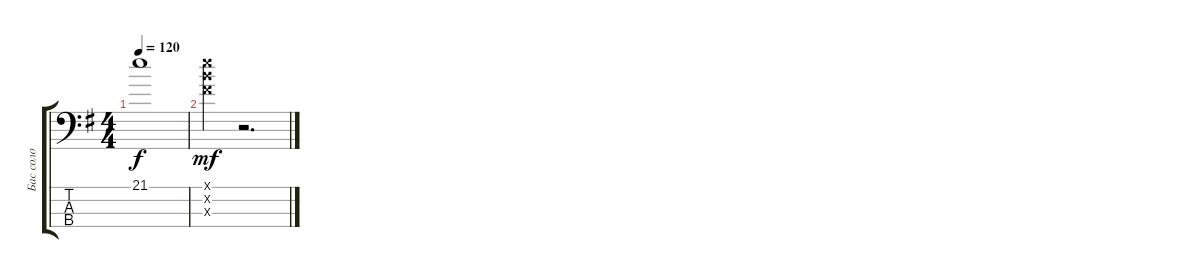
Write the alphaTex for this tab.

\track ("Бас соло" "Бас соло") {instrument electricbassfinger}
\staff {score tabs}
\tuning (G2 D2 A1 E1) {hide}
\ts (4 4)
\tempo 120
\clef f4
\ks eminor
21.1{t}.1{dy f} |
(21.1{x} 21.2{x} 21.3{x}).4{dy mf} r.2{d}
